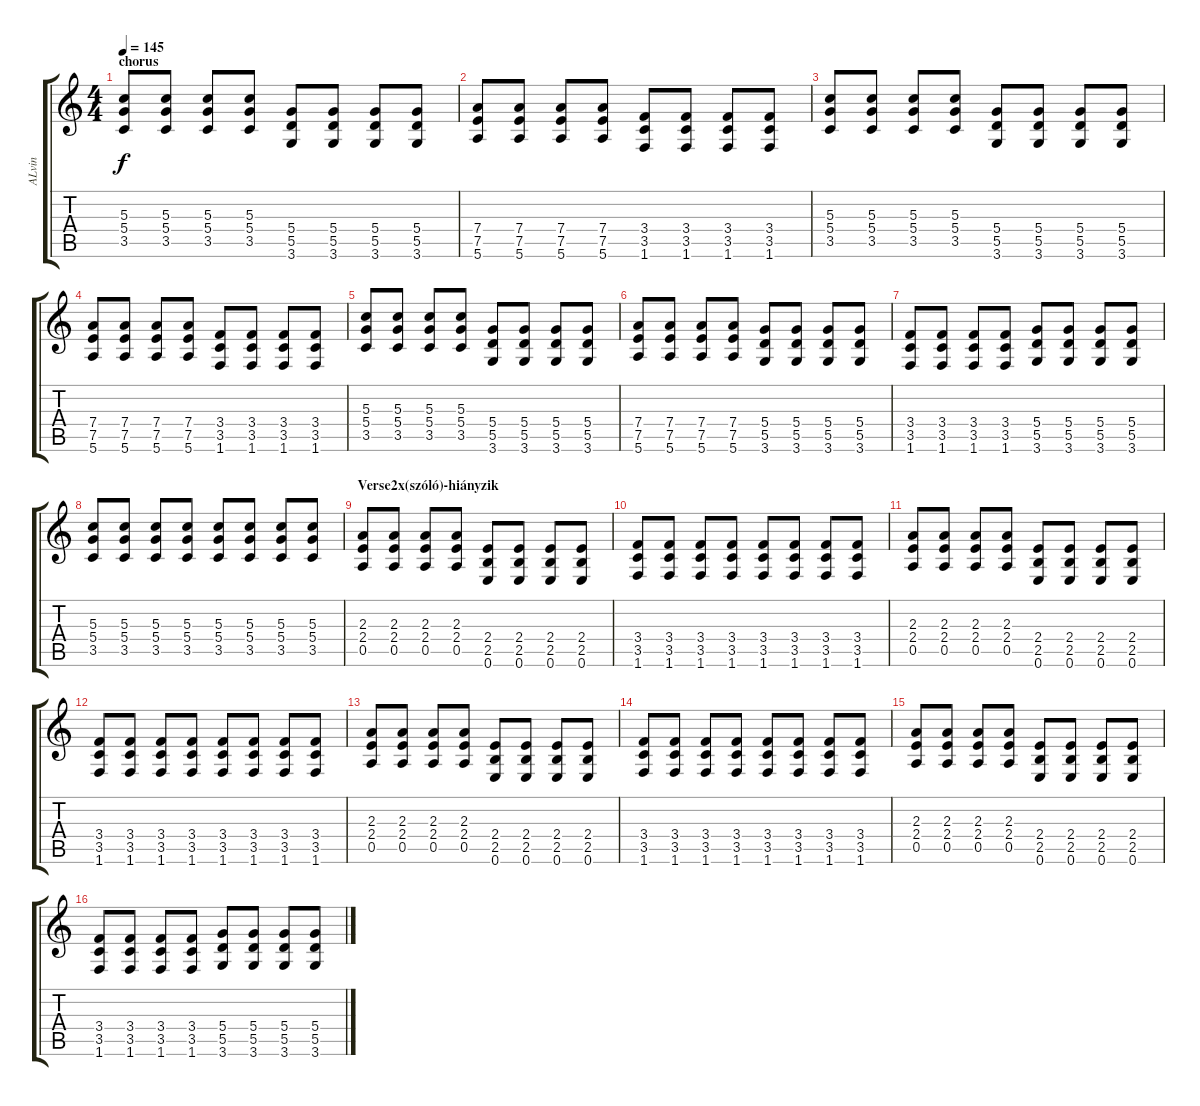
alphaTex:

\track ("ALvin" "ALvin") {instrument distortionguitar}
\staff {score tabs}
\tuning (E4 B3 G3 D3 A2 E2) {hide}
\ts (4 4)
\section ("" "chorus")
\tempo 145
\clef g2
\ks c
(5.3 5.4 3.5).8{dy f} (5.3 5.4 3.5).8 (5.3 5.4 3.5).8 (5.3 5.4 3.5).8 (5.4 5.5 3.6).8 (5.4 5.5 3.6).8 (5.4 5.5 3.6).8 (5.4 5.5 3.6).8 |
(7.4 7.5 5.6).8 (7.4 7.5 5.6).8 (7.4 7.5 5.6).8 (7.4 7.5 5.6).8 (3.4 3.5 1.6).8 (3.4 3.5 1.6).8 (3.4 3.5 1.6).8 (3.4 3.5 1.6).8 |
(5.3 5.4 3.5).8 (5.3 5.4 3.5).8 (5.3 5.4 3.5).8 (5.3 5.4 3.5).8 (5.4 5.5 3.6).8 (5.4 5.5 3.6).8 (5.4 5.5 3.6).8 (5.4 5.5 3.6).8 |
(7.4 7.5 5.6).8 (7.4 7.5 5.6).8 (7.4 7.5 5.6).8 (7.4 7.5 5.6).8 (3.4 3.5 1.6).8 (3.4 3.5 1.6).8 (3.4 3.5 1.6).8 (3.4 3.5 1.6).8 |
(5.3 5.4 3.5).8 (5.3 5.4 3.5).8 (5.3 5.4 3.5).8 (5.3 5.4 3.5).8 (5.4 5.5 3.6).8 (5.4 5.5 3.6).8 (5.4 5.5 3.6).8 (5.4 5.5 3.6).8 |
(7.4 7.5 5.6).8 (7.4 7.5 5.6).8 (7.4 7.5 5.6).8 (7.4 7.5 5.6).8 (5.4 5.5 3.6).8 (5.4 5.5 3.6).8 (5.4 5.5 3.6).8 (5.4 5.5 3.6).8 |
(3.4 3.5 1.6).8 (3.4 3.5 1.6).8 (3.4 3.5 1.6).8 (3.4 3.5 1.6).8 (5.4 5.5 3.6).8 (5.4 5.5 3.6).8 (5.4 5.5 3.6).8 (5.4 5.5 3.6).8 |
(5.3 5.4 3.5).8 (5.3 5.4 3.5).8 (5.3 5.4 3.5).8 (5.3 5.4 3.5).8 (5.3 5.4 3.5).8 (5.3 5.4 3.5).8 (5.3 5.4 3.5).8 (5.3 5.4 3.5).8 |
\section ("" "Verse2x(szóló)-hiányzik")
(2.3 2.4 0.5).8 (2.3 2.4 0.5).8 (2.3 2.4 0.5).8 (2.3 2.4 0.5).8 (2.4 2.5 0.6).8 (2.4 2.5 0.6).8 (2.4 2.5 0.6).8 (2.4 2.5 0.6).8 |
(3.4 3.5 1.6).8 (3.4 3.5 1.6).8 (3.4 3.5 1.6).8 (3.4 3.5 1.6).8 (3.4 3.5 1.6).8 (3.4 3.5 1.6).8 (3.4 3.5 1.6).8 (3.4 3.5 1.6).8 |
(2.3 2.4 0.5).8 (2.3 2.4 0.5).8 (2.3 2.4 0.5).8 (2.3 2.4 0.5).8 (2.4 2.5 0.6).8 (2.4 2.5 0.6).8 (2.4 2.5 0.6).8 (2.4 2.5 0.6).8 |
(3.4 3.5 1.6).8 (3.4 3.5 1.6).8 (3.4 3.5 1.6).8 (3.4 3.5 1.6).8 (3.4 3.5 1.6).8 (3.4 3.5 1.6).8 (3.4 3.5 1.6).8 (3.4 3.5 1.6).8 |
(2.3 2.4 0.5).8 (2.3 2.4 0.5).8 (2.3 2.4 0.5).8 (2.3 2.4 0.5).8 (2.4 2.5 0.6).8 (2.4 2.5 0.6).8 (2.4 2.5 0.6).8 (2.4 2.5 0.6).8 |
(3.4 3.5 1.6).8 (3.4 3.5 1.6).8 (3.4 3.5 1.6).8 (3.4 3.5 1.6).8 (3.4 3.5 1.6).8 (3.4 3.5 1.6).8 (3.4 3.5 1.6).8 (3.4 3.5 1.6).8 |
(2.3 2.4 0.5).8 (2.3 2.4 0.5).8 (2.3 2.4 0.5).8 (2.3 2.4 0.5).8 (2.4 2.5 0.6).8 (2.4 2.5 0.6).8 (2.4 2.5 0.6).8 (2.4 2.5 0.6).8 |
(3.4 3.5 1.6).8 (3.4 3.5 1.6).8 (3.4 3.5 1.6).8 (3.4 3.5 1.6).8 (5.4 5.5 3.6).8 (5.4 5.5 3.6).8 (5.4 5.5 3.6).8 (5.4 5.5 3.6).8
